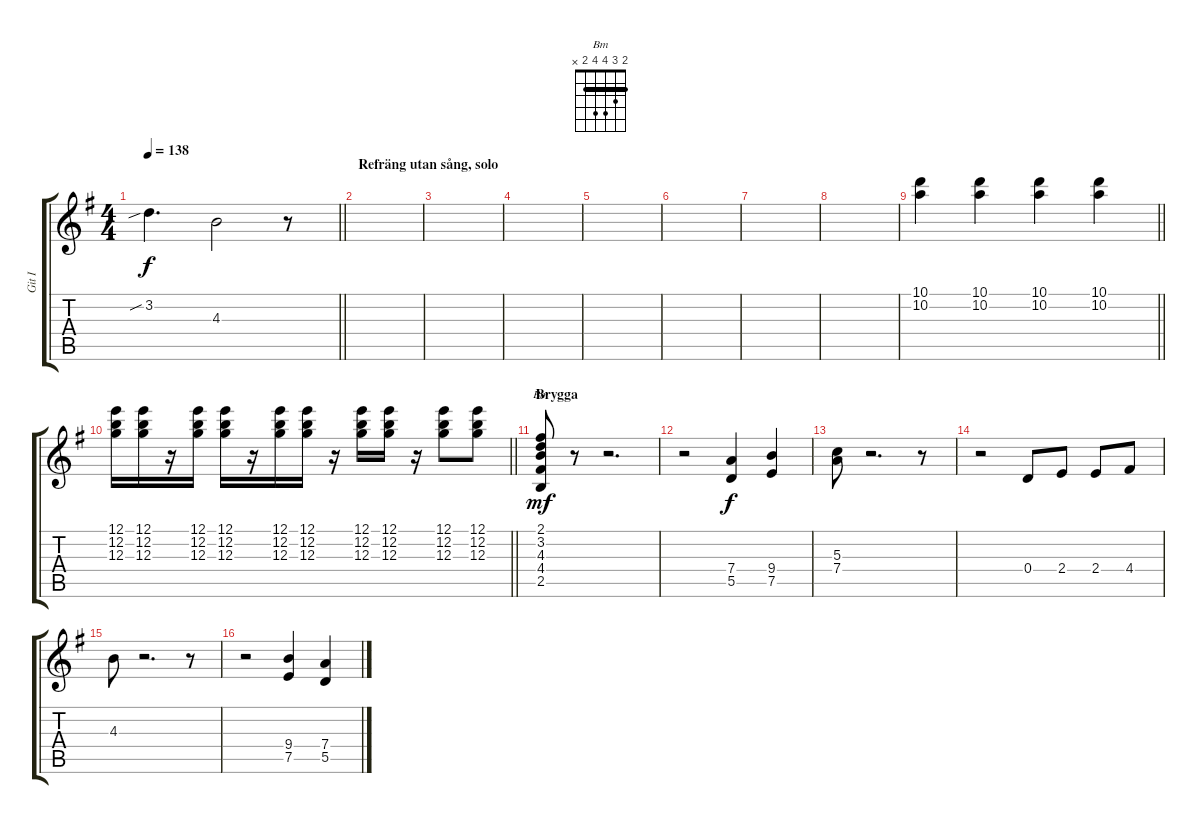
\track ("Git I" "Git I") {instrument overdrivenguitar}
\staff {score tabs}
\tuning (E4 B3 G3 D3 A2 E2) {hide}
\chord ("Bm" 2 3 4 4 2 x) {barre 2}
\ts (4 4)
\tempo 138
\clef g2
\barLineRight lightlight
\ks g
3.2{sib}.4{d dy f volume 16} 4.3.2 r.8 |
\section ("" "Refräng utan sång, solo")
|
|
|
|
|
|
|
\barLineRight lightlight
(10.1 10.2).4 (10.1 10.2).4 (10.1 10.2).4 (10.1 10.2).4 |
\barLineRight lightlight
(12.1 12.2 12.3).16 (12.1 12.2 12.3).16 r.16 (12.1 12.2 12.3).16 (12.1 12.2 12.3).16 r.16 (12.1 12.2 12.3).16 (12.1 12.2 12.3).16 r.16 (12.1 12.2 12.3).16 (12.1 12.2 12.3).16 r.16 (12.1 12.2 12.3).8 (12.1 12.2 12.3).8 |
\section ("" "Brygga")
(2.1 3.2 4.3 4.4 2.5).8{ch "Bm" dy mf volume 13} r.8 r.2{d} |
r.2 (7.4 5.5).4{dy f} (9.4 7.5).4 |
(5.3 7.4).8 r.2{d} r.8 |
r.2 0.4.8 2.4.8 2.4.8 4.4.8 |
4.3.8 r.2{d} r.8 |
r.2 (9.4 7.5).4 (7.4 5.5).4
